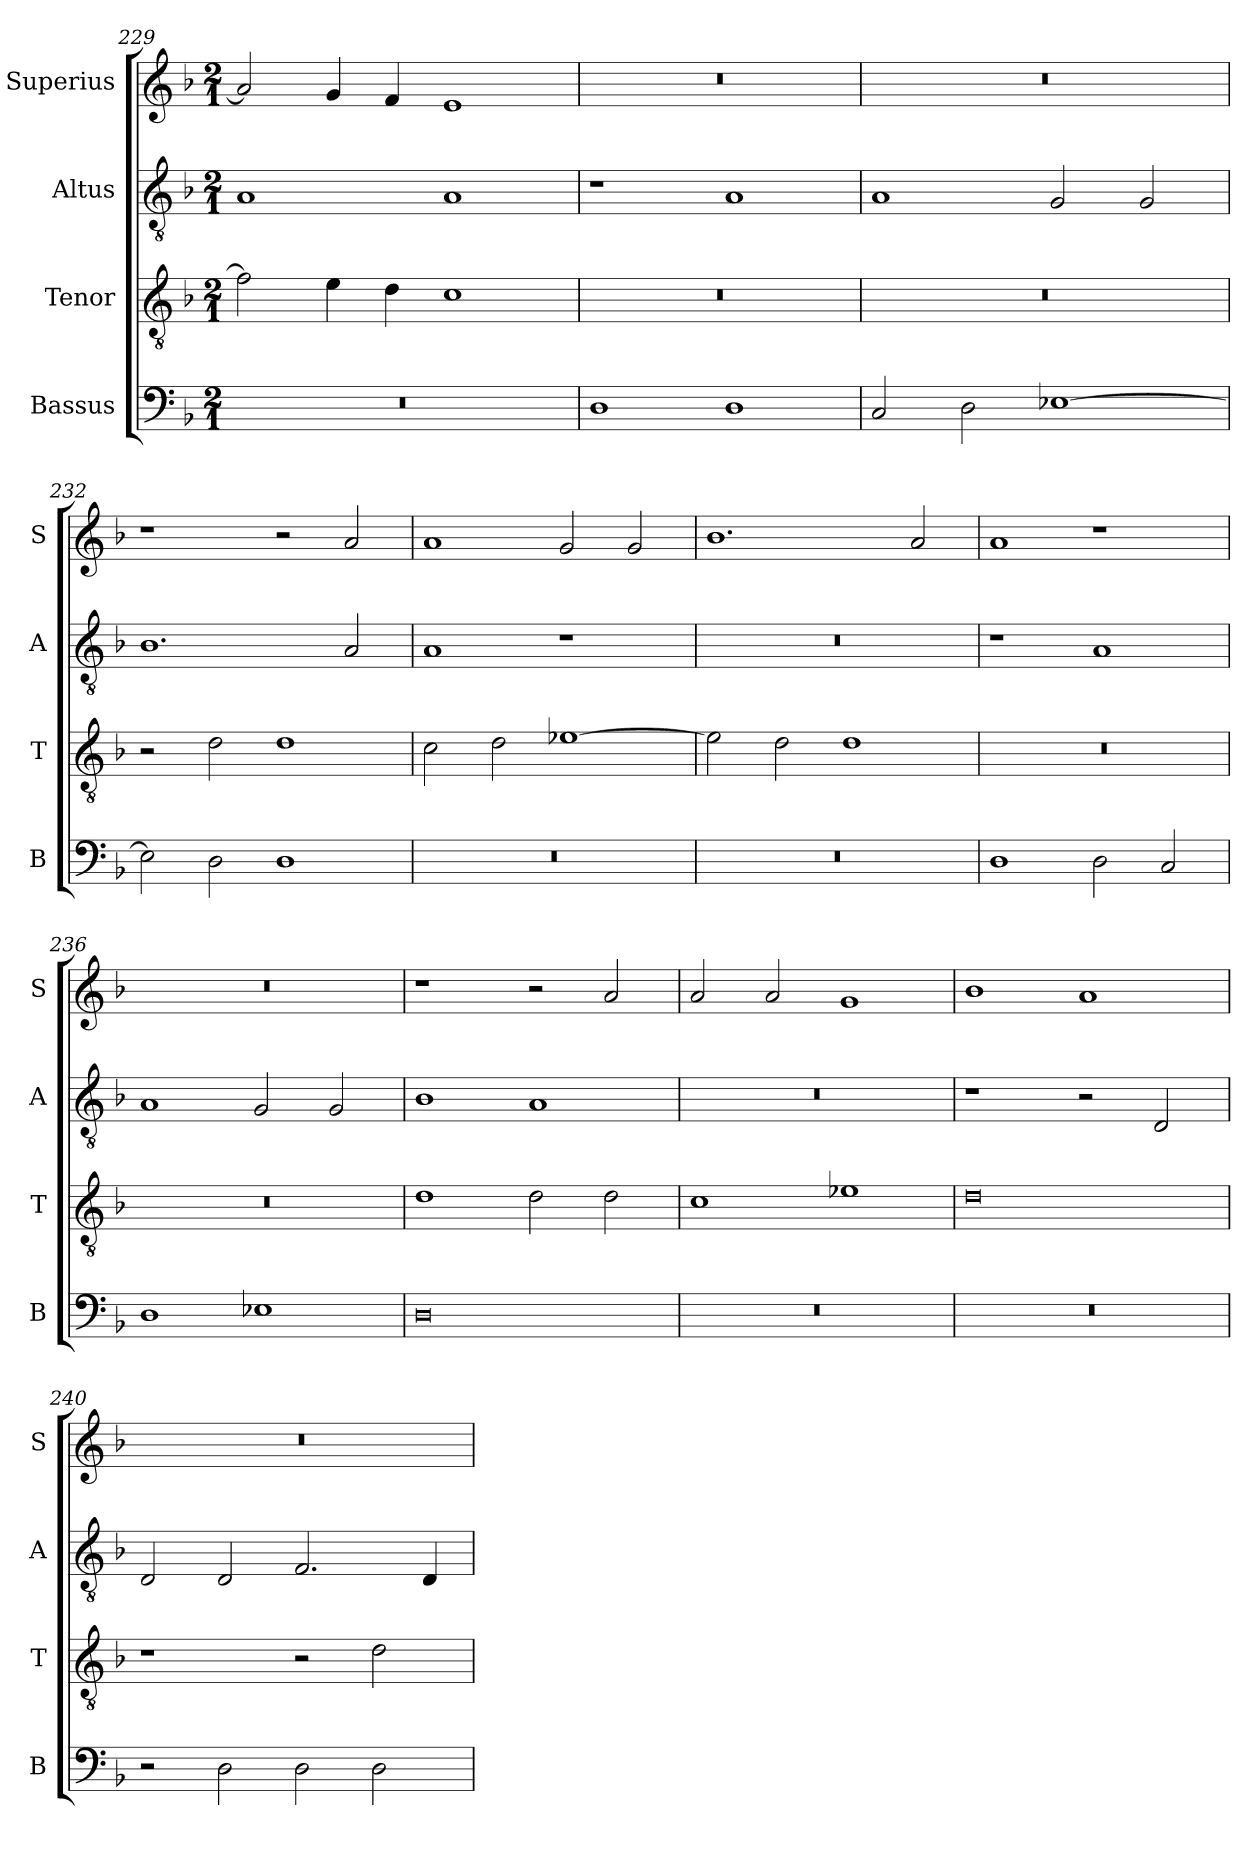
**kern	**kern	**kern	**kern
*part4	*part3	*part2	*part1
*staff4	*staff3	*staff2	*staff1
*I"Bassus	*I"Tenor	*I"Altus	*I"Superius
*I'B	*I'T	*I'A	*I'S
*clefF4	*clefGv2	*clefGv2	*clefG2
*k[b-]	*k[b-]	*k[b-]	*k[b-]
*M2/1	*M2/1	*M2/1	*M2/1
=229	=229	=229	=229
0r	2f\]	1A	2a/]
.	4e\	.	4g/
.	4d\	.	4f/
.	1c	1A	1e
=230	=230	=230	=230
1D	0r	1r	0r
1D	.	1A	.
=231	=231	=231	=231
2C/	0r	1A	0r
2D\	.	.	.
[1E-X	.	2G/	.
.	.	2G/	.
=232	=232	=232	=232
2E-\]	2r	1.B-	1r
2D\	2d\	.	.
1D	1d	.	2r
.	.	2A/	2a/
=233	=233	=233	=233
0r	2c\	1A	1a
.	2d\	.	.
.	[1e-X	1r	2g/
.	.	.	2g/
=234	=234	=234	=234
0r	2e-\]	0r	1.b-
.	2d\	.	.
.	1d	.	.
.	.	.	2a/
=235	=235	=235	=235
1D	0r	1r	1a
2D\	.	1A	1r
2C/	.	.	.
=236	=236	=236	=236
1D	0r	1A	0r
1E-X	.	2G/	.
.	.	2G/	.
=237	=237	=237	=237
0D	1d	1B-	1r
.	2d\	1A	2r
.	2d\	.	2a/
=238	=238	=238	=238
0r	1c	0r	2a/
.	.	.	2a/
.	1e-X	.	1g
=239	=239	=239	=239
0r	0d	1r	1b-
.	.	2r	1a
.	.	2D/	.
=240	=240	=240	=240
2r	1r	2D/	0r
2D\	.	2D/	.
2D\	2r	2.F/	.
2D\	2d\	.	.
.	.	4D/	.
=	=	=	=
*-	*-	*-	*-
